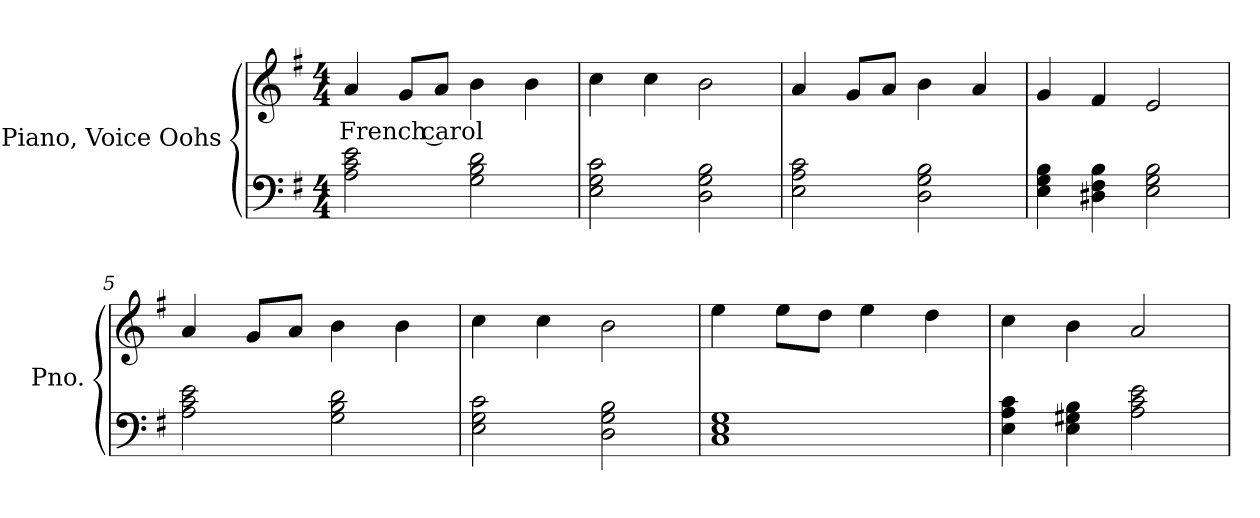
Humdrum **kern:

**kern	**kern	**text
*part2	*part1	*part1
*staff2	*staff1	*staff1
*I"Piano, Voice Oohs	*I"Piano, Voice Oohs	*
*I'Pno.	*I'Pno.	*
*clefF4	*clefG2	*
*k[f#]	*k[f#]	*
*M4/4	*M4/4	*
*MM110	*MM110	*
=1	=1	=1
!	!	!LO:LY:b
2A\ 2c\ 2e\	4a/	French carol
.	8g/L	.
.	8a/J	.
2G\ 2B\ 2d\	4b\	.
.	4b\	.
=2	=2	=2
2E\ 2G\ 2c\	4cc\	.
.	4cc\	.
2D\ 2G\ 2B\	2b\	.
=3	=3	=3
2E\ 2A\ 2c\	4a/	.
.	8g/L	.
.	8a/J	.
2D\ 2G\ 2B\	4b\	.
.	4a/	.
=4	=4	=4
4E\ 4G\ 4B\	4g/	.
4D#X\ 4F#\ 4B\	4f#/	.
2E\ 2G\ 2B\	2e/	.
=5	=5	=5
2A\ 2c\ 2e\	4a/	.
.	8g/L	.
.	8a/J	.
2G\ 2B\ 2d\	4b\	.
.	4b\	.
=6	=6	=6
2E\ 2G\ 2c\	4cc\	.
.	4cc\	.
2D\ 2G\ 2B\	2b\	.
!!LO:LB:g=z
=7	=7	=7
1C 1E 1G	4ee\	.
.	8ee\L	.
.	8dd\J	.
.	4ee\	.
.	4dd\	.
=8	=8	=8
4E\ 4A\ 4c\	4cc\	.
4E\ 4G#X\ 4B\	4b\	.
2A\ 2c\ 2e\	2a/	.
=	=	=
*-	*-	*-
